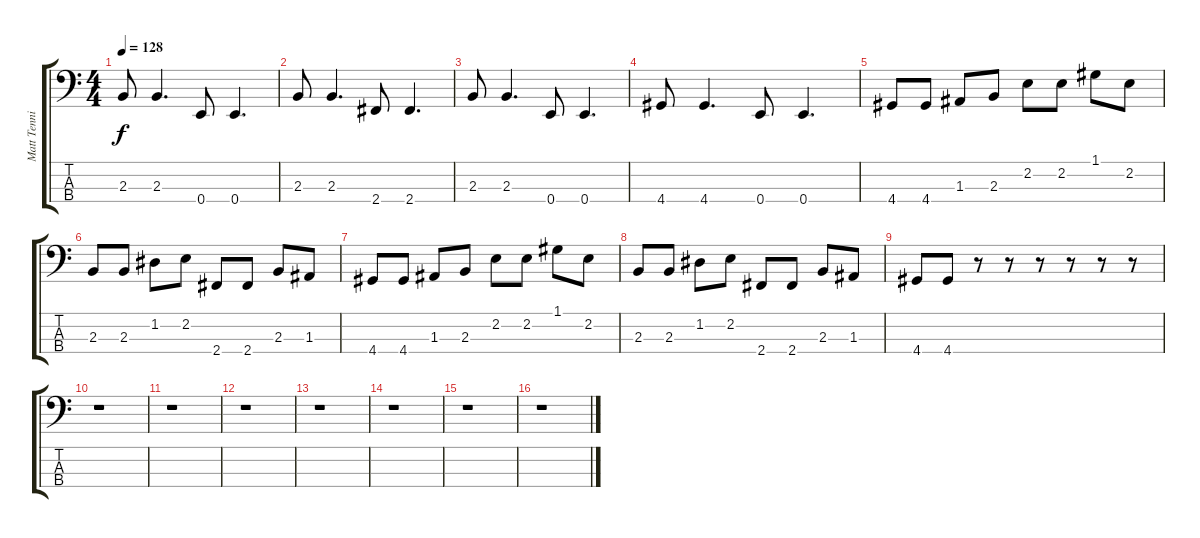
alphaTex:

\track ("Matt Tennikof" "Matt Tenni") {instrument electricbassfinger}
\staff {score tabs}
\tuning (G2 D2 A1 E1) {hide}
\ts (4 4)
\tempo 128
\clef f4
\ks c
2.3.8{dy f} 2.3.4{d} 0.4.8 0.4.4{d} |
2.3.8 2.3.4{d} 2.4.8 2.4.4{d} |
2.3.8 2.3.4{d} 0.4.8 0.4.4{d} |
4.4.8 4.4.4{d} 0.4.8 0.4.4{d} |
4.4.8 4.4.8 1.3.8 2.3.8 2.2.8 2.2.8 1.1.8 2.2.8 |
2.3.8 2.3.8 1.2.8 2.2.8 2.4.8 2.4.8 2.3.8 1.3.8 |
4.4.8 4.4.8 1.3.8 2.3.8 2.2.8 2.2.8 1.1.8 2.2.8 |
2.3.8 2.3.8 1.2.8 2.2.8 2.4.8 2.4.8 2.3.8 1.3.8 |
4.4.8 4.4.8 r.8 r.8 r.8 r.8 r.8 r.8 |
r.1 |
r.1 |
r.1 |
r.1 |
r.1 |
r.1 |
r.1
